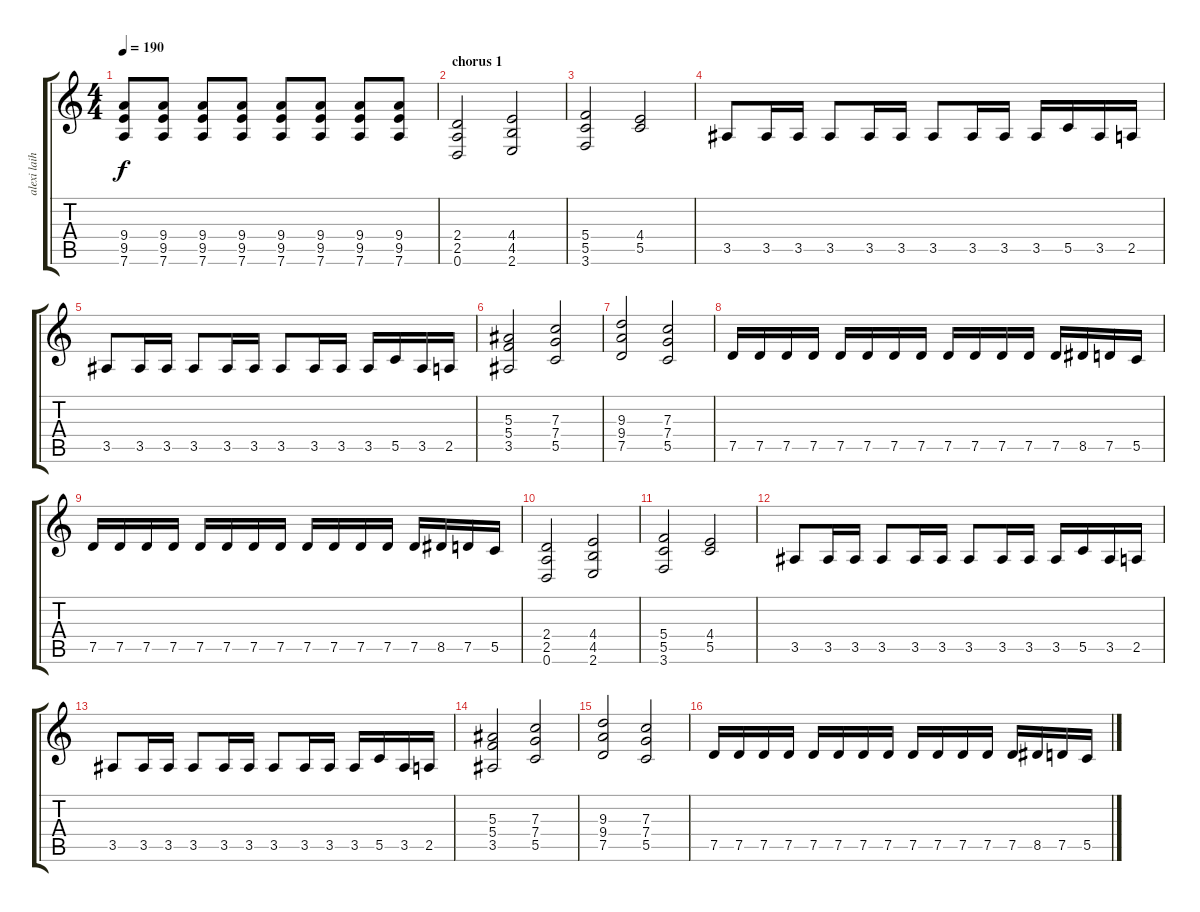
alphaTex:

\track ("alexi laiho" "alexi laih") {instrument overdrivenguitar}
\staff {score tabs}
\tuning (D4 A3 F3 C3 G2 D2) {hide}
\ts (4 4)
\tempo 190
\clef g2
\ks c
(9.4 9.5 7.6).8{dy f} (9.4 9.5 7.6).8 (9.4 9.5 7.6).8 (9.4 9.5 7.6).8 (9.4 9.5 7.6).8 (9.4 9.5 7.6).8 (9.4 9.5 7.6).8 (9.4 9.5 7.6).8 |
\section ("" "chorus 1")
(2.4 2.5 0.6).2 (4.4 4.5 2.6).2 |
(5.4 5.5 3.6).2 (4.4 5.5).2 |
3.5.8 3.5.16 3.5.16 3.5.8 3.5.16 3.5.16 3.5.8 3.5.16 3.5.16 3.5.16 5.5.16 3.5.16 2.5.16 |
3.5.8 3.5.16 3.5.16 3.5.8 3.5.16 3.5.16 3.5.8 3.5.16 3.5.16 3.5.16 5.5.16 3.5.16 2.5.16 |
(5.3 5.4 3.5).2 (7.3 7.4 5.5).2 |
(9.3 9.4 7.5).2 (7.3 7.4 5.5).2 |
7.5.16 7.5.16 7.5.16 7.5.16 7.5.16 7.5.16 7.5.16 7.5.16 7.5.16 7.5.16 7.5.16 7.5.16 7.5.16 8.5.16 7.5.16 5.5.16 |
7.5.16 7.5.16 7.5.16 7.5.16 7.5.16 7.5.16 7.5.16 7.5.16 7.5.16 7.5.16 7.5.16 7.5.16 7.5.16 8.5.16 7.5.16 5.5.16 |
(2.4 2.5 0.6).2 (4.4 4.5 2.6).2 |
(5.4 5.5 3.6).2 (4.4 5.5).2 |
3.5.8 3.5.16 3.5.16 3.5.8 3.5.16 3.5.16 3.5.8 3.5.16 3.5.16 3.5.16 5.5.16 3.5.16 2.5.16 |
3.5.8 3.5.16 3.5.16 3.5.8 3.5.16 3.5.16 3.5.8 3.5.16 3.5.16 3.5.16 5.5.16 3.5.16 2.5.16 |
(5.3 5.4 3.5).2 (7.3 7.4 5.5).2 |
(9.3 9.4 7.5).2 (7.3 7.4 5.5).2 |
7.5.16 7.5.16 7.5.16 7.5.16 7.5.16 7.5.16 7.5.16 7.5.16 7.5.16 7.5.16 7.5.16 7.5.16 7.5.16 8.5.16 7.5.16 5.5.16
